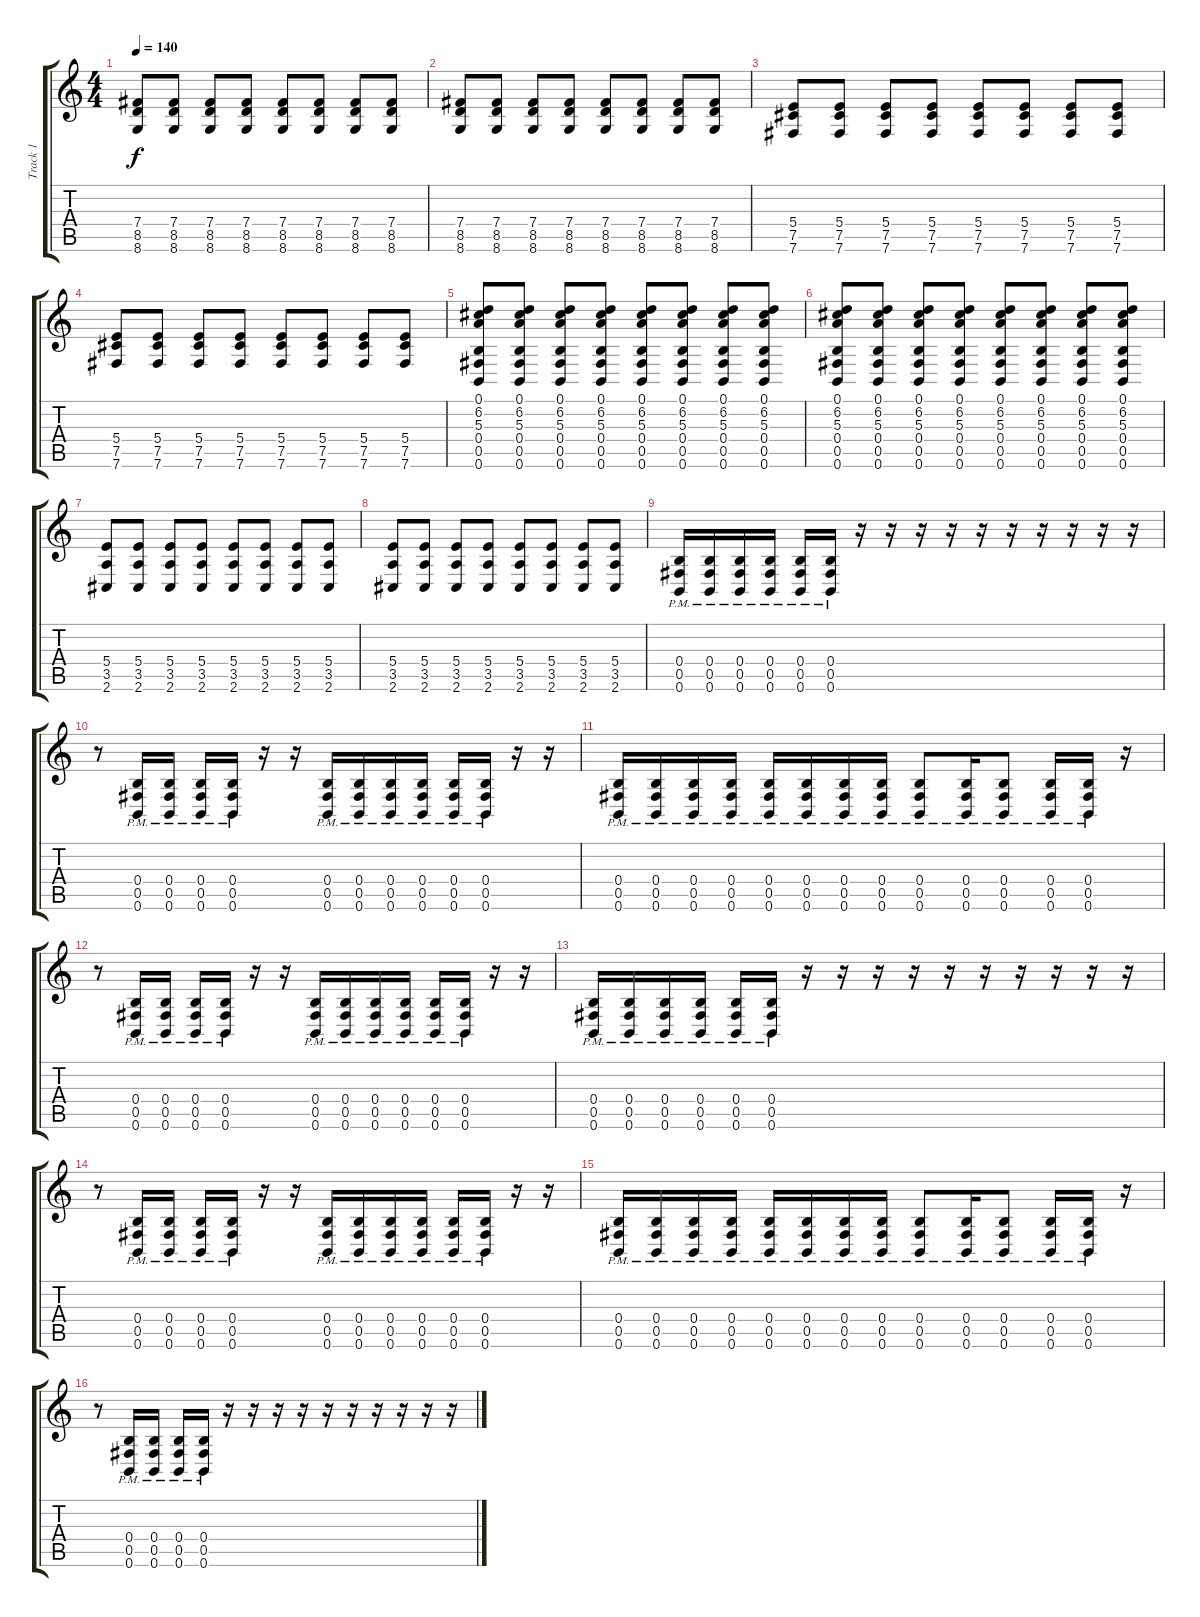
\track ("Track 1" "Track 1") {instrument overdrivenguitar}
\staff {score tabs}
\tuning (Db4 Ab3 E3 B2 Gb2 B1) {hide}
\ts (4 4)
\tempo 140
\clef g2
\ks c
(7.4 8.5 8.6).8{dy f} (7.4 8.5 8.6).8 (7.4 8.5 8.6).8 (7.4 8.5 8.6).8 (7.4 8.5 8.6).8 (7.4 8.5 8.6).8 (7.4 8.5 8.6).8 (7.4 8.5 8.6).8 |
(7.4 8.5 8.6).8 (7.4 8.5 8.6).8 (7.4 8.5 8.6).8 (7.4 8.5 8.6).8 (7.4 8.5 8.6).8 (7.4 8.5 8.6).8 (7.4 8.5 8.6).8 (7.4 8.5 8.6).8 |
(5.4 7.5 7.6).8 (5.4 7.5 7.6).8 (5.4 7.5 7.6).8 (5.4 7.5 7.6).8 (5.4 7.5 7.6).8 (5.4 7.5 7.6).8 (5.4 7.5 7.6).8 (5.4 7.5 7.6).8 |
(5.4 7.5 7.6).8 (5.4 7.5 7.6).8 (5.4 7.5 7.6).8 (5.4 7.5 7.6).8 (5.4 7.5 7.6).8 (5.4 7.5 7.6).8 (5.4 7.5 7.6).8 (5.4 7.5 7.6).8 |
(0.1 6.2 5.3 0.4 0.5 0.6).8 (0.1 6.2 5.3 0.4 0.5 0.6).8 (0.1 6.2 5.3 0.4 0.5 0.6).8 (0.1 6.2 5.3 0.4 0.5 0.6).8 (0.1 6.2 5.3 0.4 0.5 0.6).8 (0.1 6.2 5.3 0.4 0.5 0.6).8 (0.1 6.2 5.3 0.4 0.5 0.6).8 (0.1 6.2 5.3 0.4 0.5 0.6).8 |
(0.1 6.2 5.3 0.4 0.5 0.6).8 (0.1 6.2 5.3 0.4 0.5 0.6).8 (0.1 6.2 5.3 0.4 0.5 0.6).8 (0.1 6.2 5.3 0.4 0.5 0.6).8 (0.1 6.2 5.3 0.4 0.5 0.6).8 (0.1 6.2 5.3 0.4 0.5 0.6).8 (0.1 6.2 5.3 0.4 0.5 0.6).8 (0.1 6.2 5.3 0.4 0.5 0.6).8 |
(5.4 3.5 2.6).8 (5.4 3.5 2.6).8 (5.4 3.5 2.6).8 (5.4 3.5 2.6).8 (5.4 3.5 2.6).8 (5.4 3.5 2.6).8 (5.4 3.5 2.6).8 (5.4 3.5 2.6).8 |
(5.4 3.5 2.6).8 (5.4 3.5 2.6).8 (5.4 3.5 2.6).8 (5.4 3.5 2.6).8 (5.4 3.5 2.6).8 (5.4 3.5 2.6).8 (5.4 3.5 2.6).8 (5.4 3.5 2.6).8 |
(0.4{pm} 0.5{pm} 0.6{pm}).16 (0.4{pm} 0.5{pm} 0.6{pm}).16 (0.4{pm} 0.5{pm} 0.6{pm}).16 (0.4{pm} 0.5{pm} 0.6{pm}).16 (0.4{pm} 0.5{pm} 0.6{pm}).16 (0.4{pm} 0.5{pm} 0.6{pm}).16 r.16 r.16 r.16 r.16 r.16 r.16 r.16 r.16 r.16 r.16 |
r.8 (0.4{pm} 0.5{pm} 0.6{pm}).16 (0.4{pm} 0.5{pm} 0.6{pm}).16 (0.4{pm} 0.5{pm} 0.6{pm}).16 (0.4{pm} 0.5{pm} 0.6{pm}).16 r.16 r.16 (0.4{pm} 0.5{pm} 0.6{pm}).16 (0.4{pm} 0.5{pm} 0.6{pm}).16 (0.4{pm} 0.5{pm} 0.6{pm}).16 (0.4{pm} 0.5{pm} 0.6{pm}).16 (0.4{pm} 0.5{pm} 0.6{pm}).16 (0.4{pm} 0.5{pm} 0.6{pm}).16 r.16 r.16 |
(0.4{pm} 0.5{pm} 0.6{pm}).16 (0.4{pm} 0.5{pm} 0.6{pm}).16 (0.4{pm} 0.5{pm} 0.6{pm}).16 (0.4{pm} 0.5{pm} 0.6{pm}).16 (0.4{pm} 0.5{pm} 0.6{pm}).16 (0.4{pm} 0.5{pm} 0.6{pm}).16 (0.4{pm} 0.5{pm} 0.6{pm}).16 (0.4{pm} 0.5{pm} 0.6{pm}).16 (0.4{pm} 0.5{pm} 0.6{pm}).8 (0.4{pm} 0.5{pm} 0.6{pm}).16 (0.4{pm} 0.5{pm} 0.6{pm}).8 (0.4{pm} 0.5{pm} 0.6{pm}).16 (0.4{pm} 0.5{pm} 0.6{pm}).16 r.16 |
r.8 (0.4{pm} 0.5{pm} 0.6{pm}).16 (0.4{pm} 0.5{pm} 0.6{pm}).16 (0.4{pm} 0.5{pm} 0.6{pm}).16 (0.4{pm} 0.5{pm} 0.6{pm}).16 r.16 r.16 (0.4{pm} 0.5{pm} 0.6{pm}).16 (0.4{pm} 0.5{pm} 0.6{pm}).16 (0.4{pm} 0.5{pm} 0.6{pm}).16 (0.4{pm} 0.5{pm} 0.6{pm}).16 (0.4{pm} 0.5{pm} 0.6{pm}).16 (0.4{pm} 0.5{pm} 0.6{pm}).16 r.16 r.16 |
(0.4{pm} 0.5{pm} 0.6{pm}).16 (0.4{pm} 0.5{pm} 0.6{pm}).16 (0.4{pm} 0.5{pm} 0.6{pm}).16 (0.4{pm} 0.5{pm} 0.6{pm}).16 (0.4{pm} 0.5{pm} 0.6{pm}).16 (0.4{pm} 0.5{pm} 0.6{pm}).16 r.16 r.16 r.16 r.16 r.16 r.16 r.16 r.16 r.16 r.16 |
r.8 (0.4{pm} 0.5{pm} 0.6{pm}).16 (0.4{pm} 0.5{pm} 0.6{pm}).16 (0.4{pm} 0.5{pm} 0.6{pm}).16 (0.4{pm} 0.5{pm} 0.6{pm}).16 r.16 r.16 (0.4{pm} 0.5{pm} 0.6{pm}).16 (0.4{pm} 0.5{pm} 0.6{pm}).16 (0.4{pm} 0.5{pm} 0.6{pm}).16 (0.4{pm} 0.5{pm} 0.6{pm}).16 (0.4{pm} 0.5{pm} 0.6{pm}).16 (0.4{pm} 0.5{pm} 0.6{pm}).16 r.16 r.16 |
(0.4{pm} 0.5{pm} 0.6{pm}).16 (0.4{pm} 0.5{pm} 0.6{pm}).16 (0.4{pm} 0.5{pm} 0.6{pm}).16 (0.4{pm} 0.5{pm} 0.6{pm}).16 (0.4{pm} 0.5{pm} 0.6{pm}).16 (0.4{pm} 0.5{pm} 0.6{pm}).16 (0.4{pm} 0.5{pm} 0.6{pm}).16 (0.4{pm} 0.5{pm} 0.6{pm}).16 (0.4{pm} 0.5{pm} 0.6{pm}).8 (0.4{pm} 0.5{pm} 0.6{pm}).16 (0.4{pm} 0.5{pm} 0.6{pm}).8 (0.4{pm} 0.5{pm} 0.6{pm}).16 (0.4{pm} 0.5{pm} 0.6{pm}).16 r.16 |
r.8 (0.4{pm} 0.5{pm} 0.6{pm}).16 (0.4{pm} 0.5{pm} 0.6{pm}).16 (0.4{pm} 0.5{pm} 0.6{pm}).16 (0.4{pm} 0.5{pm} 0.6{pm}).16 r.16 r.16 r.16 r.16 r.16 r.16 r.16 r.16 r.16 r.16
